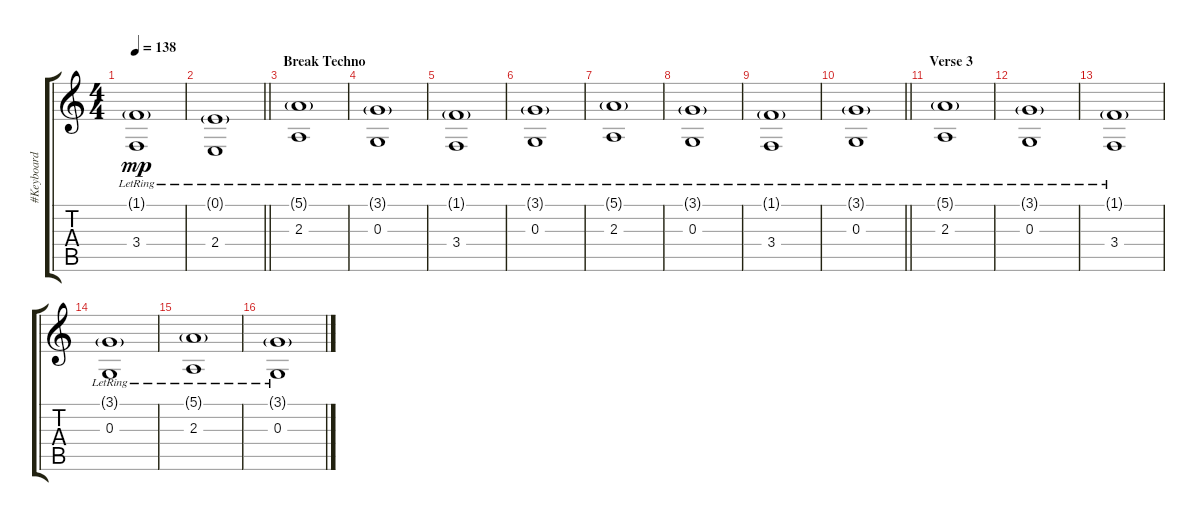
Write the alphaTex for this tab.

\track ("#Keyboard 2" "#Keyboard ") {instrument pad6metallic}
\staff {score tabs}
\tuning (E4 B3 G3 D3 A2 D2) {hide}
\ts (4 4)
\tempo 138
\clef g2
\ks c
(1.1{g lr} 3.4{lr}).1{dy mp} |
\barLineRight lightlight
(0.1{g lr} 2.4{lr}).1 |
\section ("" "Break Techno")
(5.1{g lr} 2.3{lr}).1 |
(3.1{g lr} 0.3{lr}).1 |
(1.1{g lr} 3.4{lr}).1 |
(3.1{g lr} 0.3{lr}).1 |
(5.1{g lr} 2.3{lr}).1 |
(3.1{g lr} 0.3{lr}).1 |
(1.1{g lr} 3.4{lr}).1 |
\barLineRight lightlight
(3.1{g lr} 0.3{lr}).1 |
\section ("" "Verse 3")
(5.1{g lr} 2.3{lr}).1 |
(3.1{g lr} 0.3{lr}).1 |
(1.1{g lr} 3.4{lr}).1 |
(3.1{g lr} 0.3{lr}).1 |
(5.1{g lr} 2.3{lr}).1 |
(3.1{g lr} 0.3{lr}).1
